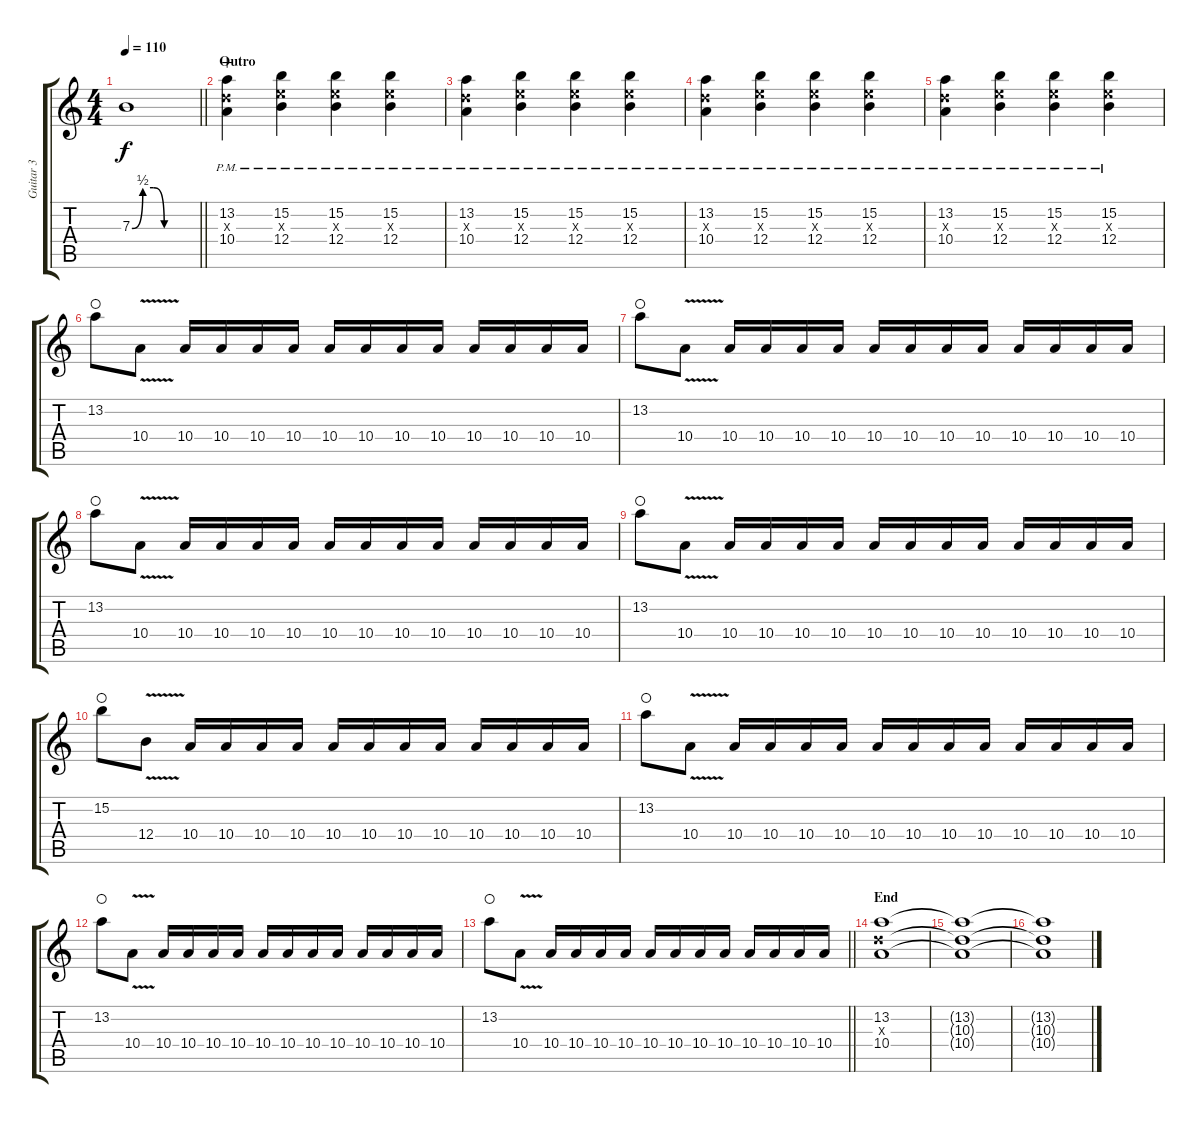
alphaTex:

\track ("Guitar 3" "Guitar 3") {instrument overdrivenguitar}
\staff {score tabs}
\tuning (Db4 Ab3 E3 B2 Gb2 B1) {hide}
\ts (4 4)
\tempo 110
\clef g2
\barLineRight lightlight
\ks c
7.3{be (custom 0 0 10 2 20 2 30 0 60 0)}.1{dy f} |
\section ("" "Outro")
(13.2{pm} 10.3{x} 10.4{pm}).4{wahc} (15.2{pm} 12.3{x} 12.4{pm}).4 (15.2{pm} 12.3{x} 12.4{pm}).4 (15.2{pm} 12.3{x} 12.4{pm}).4 |
(13.2{pm} 10.3{x} 10.4{pm}).4 (15.2{pm} 12.3{x} 12.4{pm}).4 (15.2{pm} 12.3{x} 12.4{pm}).4 (15.2{pm} 12.3{x} 12.4{pm}).4 |
(13.2{pm} 10.3{x} 10.4{pm}).4 (15.2{pm} 12.3{x} 12.4{pm}).4 (15.2{pm} 12.3{x} 12.4{pm}).4 (15.2{pm} 12.3{x} 12.4{pm}).4 |
(13.2{pm} 10.3{x} 10.4{pm}).4 (15.2{pm} 12.3{x} 12.4{pm}).4 (15.2{pm} 12.3{x} 12.4{pm}).4 (15.2{pm} 12.3{x} 12.4{pm}).4 |
13.2.8{waho} 10.4{v}.8 10.4.16 10.4.16 10.4.16 10.4.16 10.4.16 10.4.16 10.4.16 10.4.16 10.4.16 10.4.16 10.4.16 10.4.16 |
13.2.8{waho} 10.4{v}.8 10.4.16 10.4.16 10.4.16 10.4.16 10.4.16 10.4.16 10.4.16 10.4.16 10.4.16 10.4.16 10.4.16 10.4.16 |
13.2.8{waho} 10.4{v}.8 10.4.16 10.4.16 10.4.16 10.4.16 10.4.16 10.4.16 10.4.16 10.4.16 10.4.16 10.4.16 10.4.16 10.4.16 |
13.2.8{waho} 10.4{v}.8 10.4.16 10.4.16 10.4.16 10.4.16 10.4.16 10.4.16 10.4.16 10.4.16 10.4.16 10.4.16 10.4.16 10.4.16 |
15.2.8{waho} 12.4{v}.8 10.4.16 10.4.16 10.4.16 10.4.16 10.4.16 10.4.16 10.4.16 10.4.16 10.4.16 10.4.16 10.4.16 10.4.16 |
13.2.8{waho} 10.4{v}.8 10.4.16 10.4.16 10.4.16 10.4.16 10.4.16 10.4.16 10.4.16 10.4.16 10.4.16 10.4.16 10.4.16 10.4.16 |
13.2.8{waho} 10.4{v}.8 10.4.16 10.4.16 10.4.16 10.4.16 10.4.16 10.4.16 10.4.16 10.4.16 10.4.16 10.4.16 10.4.16 10.4.16 |
\barLineRight lightlight
13.2.8{waho} 10.4{v}.8 10.4.16 10.4.16 10.4.16 10.4.16 10.4.16 10.4.16 10.4.16 10.4.16 10.4.16 10.4.16 10.4.16 10.4.16 |
\section ("" "End")
(13.2 10.3{x} 10.4).1 |
(13.2{t} 10.3{t} 10.4{t}).1 |
(13.2{t} 10.3{t} 10.4{t}).1
